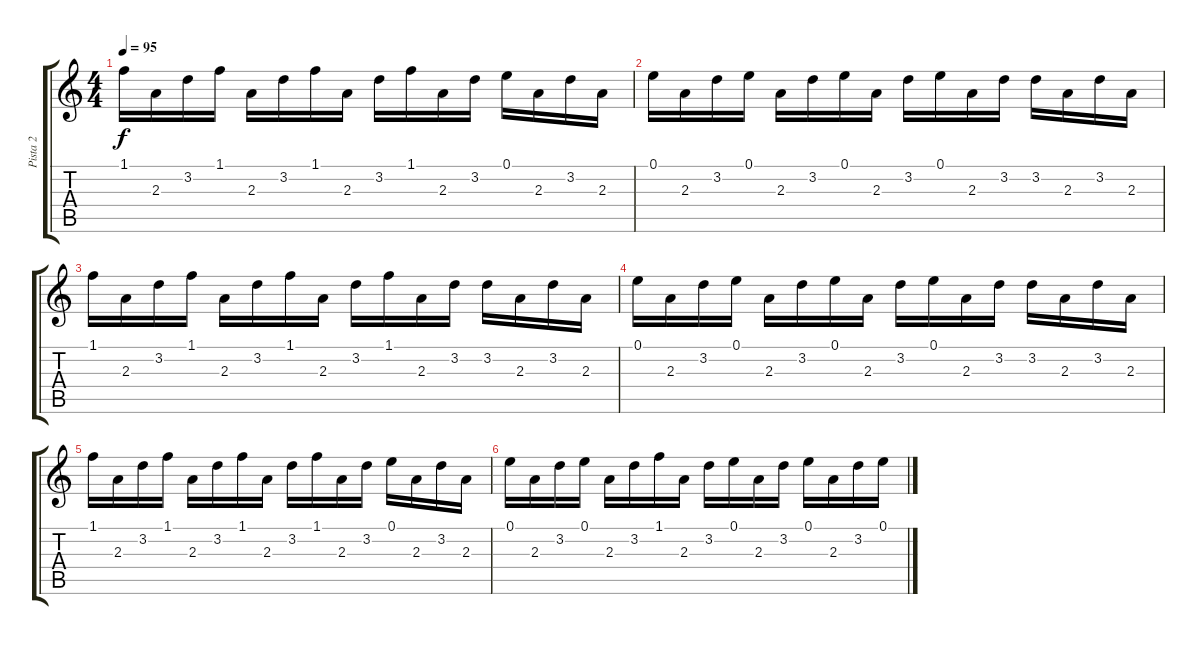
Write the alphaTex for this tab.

\track ("Pista 2" "Pista 2") {instrument acousticguitarnylon}
\staff {score tabs}
\tuning (E4 B3 G3 D3 A2 D2) {hide}
\ts (4 4)
\tempo 95
\clef g2
\ks c
1.1.16{dy f instrument acousticguitarnylon} 2.3.16 3.2.16 1.1.16 2.3.16 3.2.16 1.1.16 2.3.16 3.2.16 1.1.16 2.3.16 3.2.16 0.1.16 2.3.16 3.2.16 2.3.16 |
0.1.16 2.3.16 3.2.16 0.1.16 2.3.16 3.2.16 0.1.16 2.3.16 3.2.16 0.1.16 2.3.16 3.2.16 3.2.16 2.3.16 3.2.16 2.3.16 |
1.1.16 2.3.16 3.2.16 1.1.16 2.3.16 3.2.16 1.1.16 2.3.16 3.2.16 1.1.16 2.3.16 3.2.16 3.2.16 2.3.16 3.2.16 2.3.16 |
0.1.16 2.3.16 3.2.16 0.1.16 2.3.16 3.2.16 0.1.16 2.3.16 3.2.16 0.1.16 2.3.16 3.2.16 3.2.16 2.3.16 3.2.16 2.3.16 |
1.1.16 2.3.16 3.2.16 1.1.16 2.3.16 3.2.16 1.1.16 2.3.16 3.2.16 1.1.16 2.3.16 3.2.16 0.1.16 2.3.16 3.2.16 2.3.16 |
0.1.16 2.3.16 3.2.16 0.1.16 2.3.16 3.2.16 1.1.16 2.3.16 3.2.16 0.1.16 2.3.16 3.2.16 0.1.16 2.3.16 3.2.16 0.1.16
